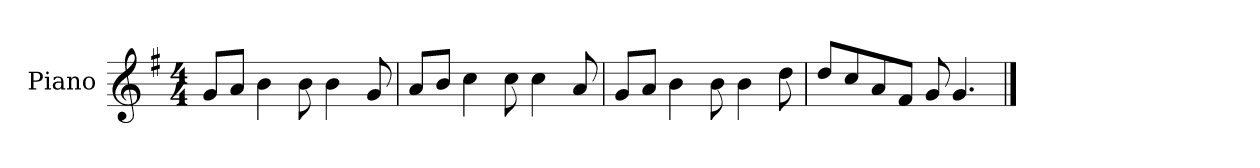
**kern
*part1
*staff1
*I"Piano
*I'P-no
*clefG2
*k[f#]
*M4/4
*MM90
=1
8g/L
8a/J
4b\
8b\
4b\
8g/
=2
8a/L
8b/J
4cc\
8cc\
4cc\
8a/
=3
8g/L
8a/J
4b\
8b\
4b\
8dd\
=4
8dd/L
8cc/
8a/
8f#/J
8g/
4.g/
==
*-
